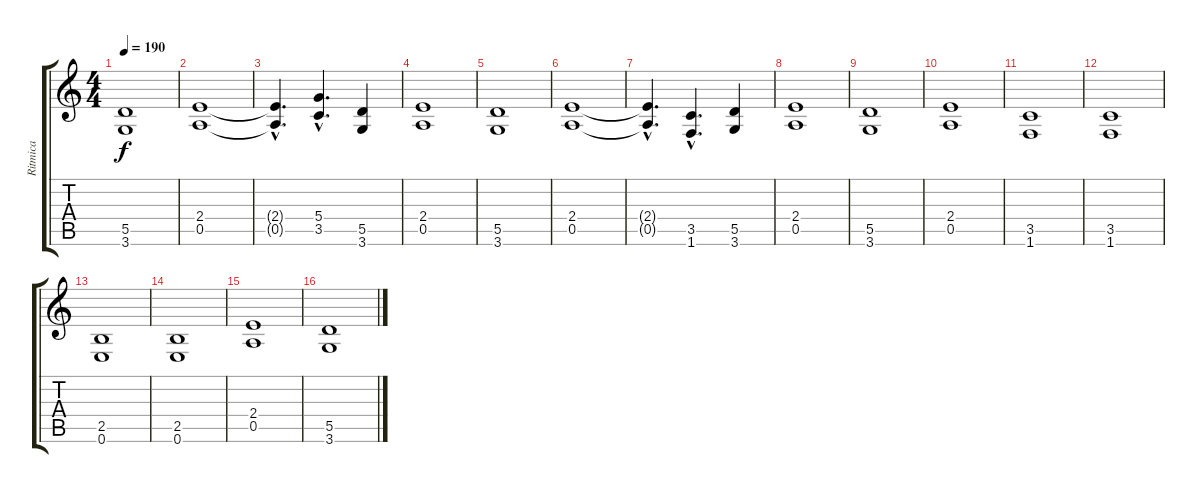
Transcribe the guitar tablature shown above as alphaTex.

\track ("Ritmica" "Ritmica") {instrument distortionguitar}
\staff {score tabs}
\tuning (E4 B3 G3 D3 A2 E2) {hide}
\ts (4 4)
\tempo 190
\clef g2
\ks c
(5.5 3.6).1{dy f} |
(2.4 0.5).1 |
(2.4{hac t} 0.5{hac t}).4{d} (5.4{hac} 3.5{hac}).4{d} (5.5 3.6).4 |
(2.4 0.5).1 |
(5.5 3.6).1 |
(2.4 0.5).1 |
(2.4{hac t} 0.5{hac t}).4{d} (3.5{hac} 1.6{hac}).4{d} (5.5 3.6).4 |
(2.4 0.5).1 |
(5.5 3.6).1 |
(2.4 0.5).1 |
(3.5 1.6).1 |
(3.5 1.6).1 |
(2.5 0.6).1 |
(2.5 0.6).1 |
(2.4 0.5).1 |
(5.5 3.6).1
